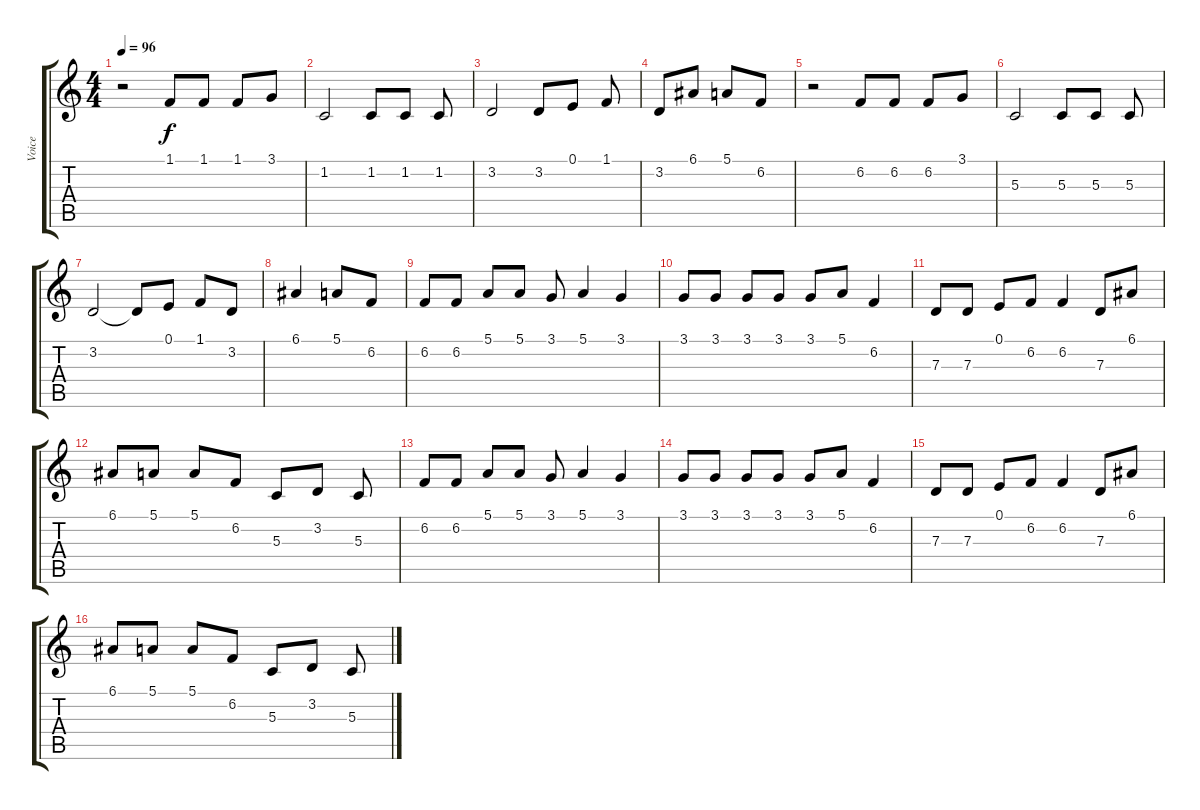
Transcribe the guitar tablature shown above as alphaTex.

\track ("Voice" "Voice") {instrument acousticgrandpiano}
\staff {score tabs}
\tuning (E4 B3 G3 D3 A2 E2) {hide}
\ts (4 4)
\tempo 96
\clef g2
\ks c
r.2{dy f} 1.1.8 1.1.8 1.1.8 3.1.8 |
1.2.2 1.2.8 1.2.8 1.2.8 |
3.2.2 3.2.8 0.1.8 1.1.8 |
3.2.8 6.1.8 5.1.8 6.2.8 |
r.2 6.2.8 6.2.8 6.2.8 3.1.8 |
5.3.2 5.3.8 5.3.8 5.3.8 |
3.2.2 3.2{t}.8 0.1.8 1.1.8 3.2.8 |
6.1.4 5.1.8 6.2.8 |
6.2.8 6.2.8 5.1.8 5.1.8 3.1.8 5.1.4 3.1.4 |
3.1.8 3.1.8 3.1.8 3.1.8 3.1.8 5.1.8 6.2.4 |
7.3.8 7.3.8 0.1.8 6.2.8 6.2.4 7.3.8 6.1.8 |
6.1.8 5.1.8 5.1.8 6.2.8 5.3.8 3.2.8 5.3.8 |
6.2.8 6.2.8 5.1.8 5.1.8 3.1.8 5.1.4 3.1.4 |
3.1.8 3.1.8 3.1.8 3.1.8 3.1.8 5.1.8 6.2.4 |
7.3.8 7.3.8 0.1.8 6.2.8 6.2.4 7.3.8 6.1.8 |
6.1.8 5.1.8 5.1.8 6.2.8 5.3.8 3.2.8 5.3.8
